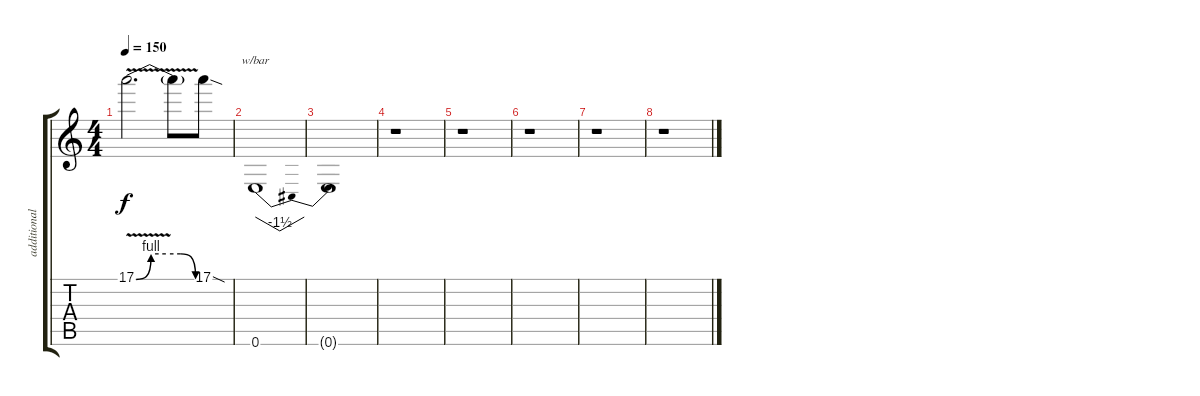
\track ("additional guitar" "additional") {instrument distortionguitar}
\staff {score tabs}
\tuning (E4 B3 G3 D3 A2 E2) {hide}
\ts (4 4)
\tempo 150
\clef g2
\ks c
17.1{be (custom 0 0 15 4 30 4 45 4 60 0) v}.2{d dy f} 17.1{t}.8 17.1{sod}.8 |
0.6.1{tbe (dip default 0 0 30 -6 60 0)} |
0.6{t}.1 |
r.1 |
r.1 |
r.1 |
r.1 |
r.1
